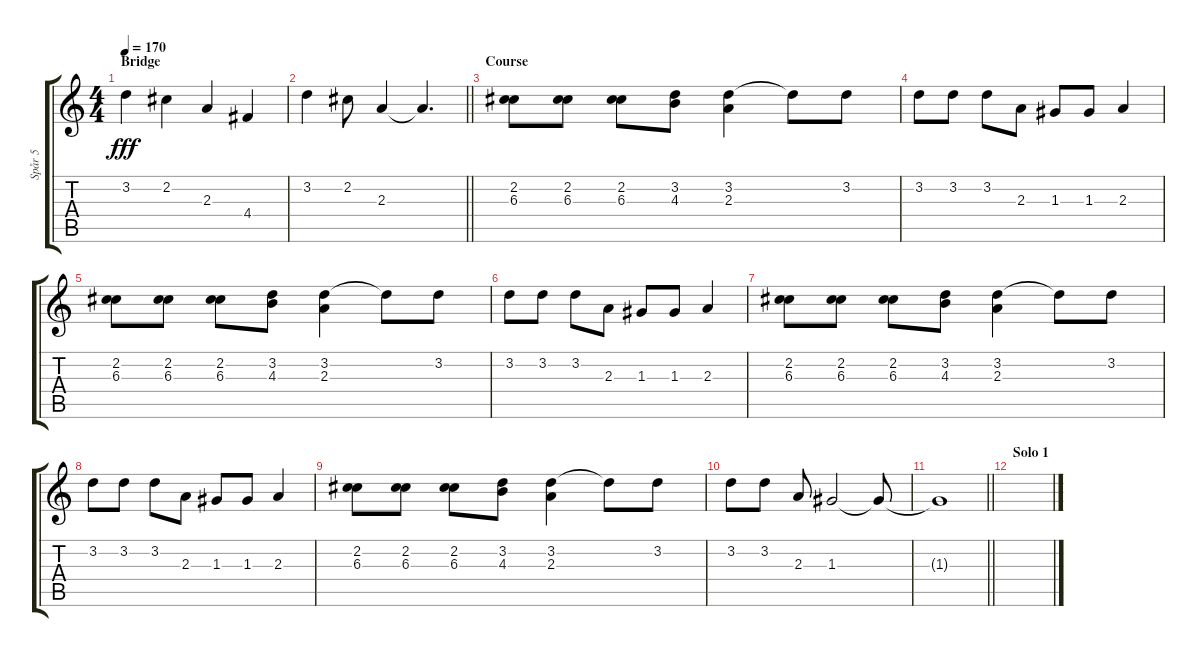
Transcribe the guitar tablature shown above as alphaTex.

\track ("Spår 5" "Spår 5") {instrument distortionguitar}
\staff {score tabs}
\tuning (E4 B3 G3 D3 A2 E2) {hide}
\ts (4 4)
\section ("" "Bridge")
\tempo 170
\clef g2
\ks c
3.2.4{dy fff} 2.2.4 2.3.4 4.4.4 |
\barLineRight lightlight
3.2.4 2.2.8 2.3.4 2.3{t}.4{d} |
\section ("" "Course")
(2.2 6.3).8 (2.2 6.3).8 (2.2 6.3).8 (3.2 4.3).8 (3.2 2.3).4 3.2{t}.8 3.2.8 |
3.2.8 3.2.8 3.2.8 2.3.8 1.3.8 1.3.8 2.3.4 |
(2.2 6.3).8 (2.2 6.3).8 (2.2 6.3).8 (3.2 4.3).8 (3.2 2.3).4 3.2{t}.8 3.2.8 |
3.2.8 3.2.8 3.2.8 2.3.8 1.3.8 1.3.8 2.3.4 |
(2.2 6.3).8 (2.2 6.3).8 (2.2 6.3).8 (3.2 4.3).8 (3.2 2.3).4 3.2{t}.8 3.2.8 |
3.2.8 3.2.8 3.2.8 2.3.8 1.3.8 1.3.8 2.3.4 |
(2.2 6.3).8 (2.2 6.3).8 (2.2 6.3).8 (3.2 4.3).8 (3.2 2.3).4 3.2{t}.8 3.2.8 |
3.2.8 3.2.8 2.3.8 1.3.2 1.3{t}.8 |
\barLineRight lightlight
1.3{t}.1 |
\section ("" "Solo 1")
